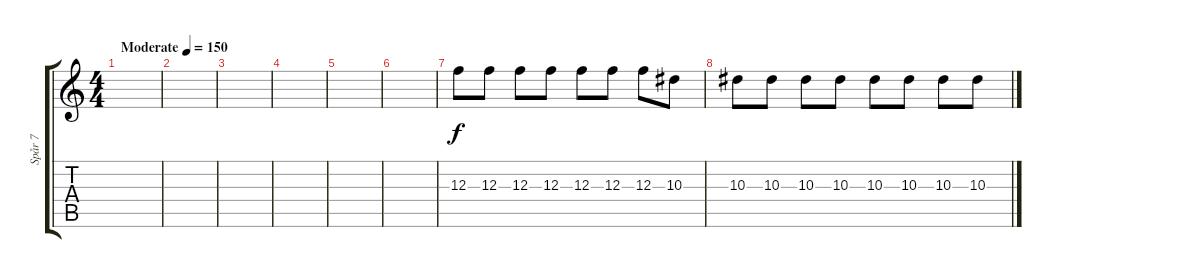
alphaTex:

\track ("Spår 7" "Spår 7") {instrument distortionguitar}
\staff {score tabs}
\tuning (D4 A3 F3 C3 G2 C2) {hide}
\ts (4 4)
\tempo (150 "Moderate")
\clef g2
\ks c
|
|
|
|
|
|
12.3.8 12.3.8 12.3.8 12.3.8 12.3.8 12.3.8 12.3.8 10.3.8 |
10.3.8 10.3.8 10.3.8 10.3.8 10.3.8 10.3.8 10.3.8 10.3.8
